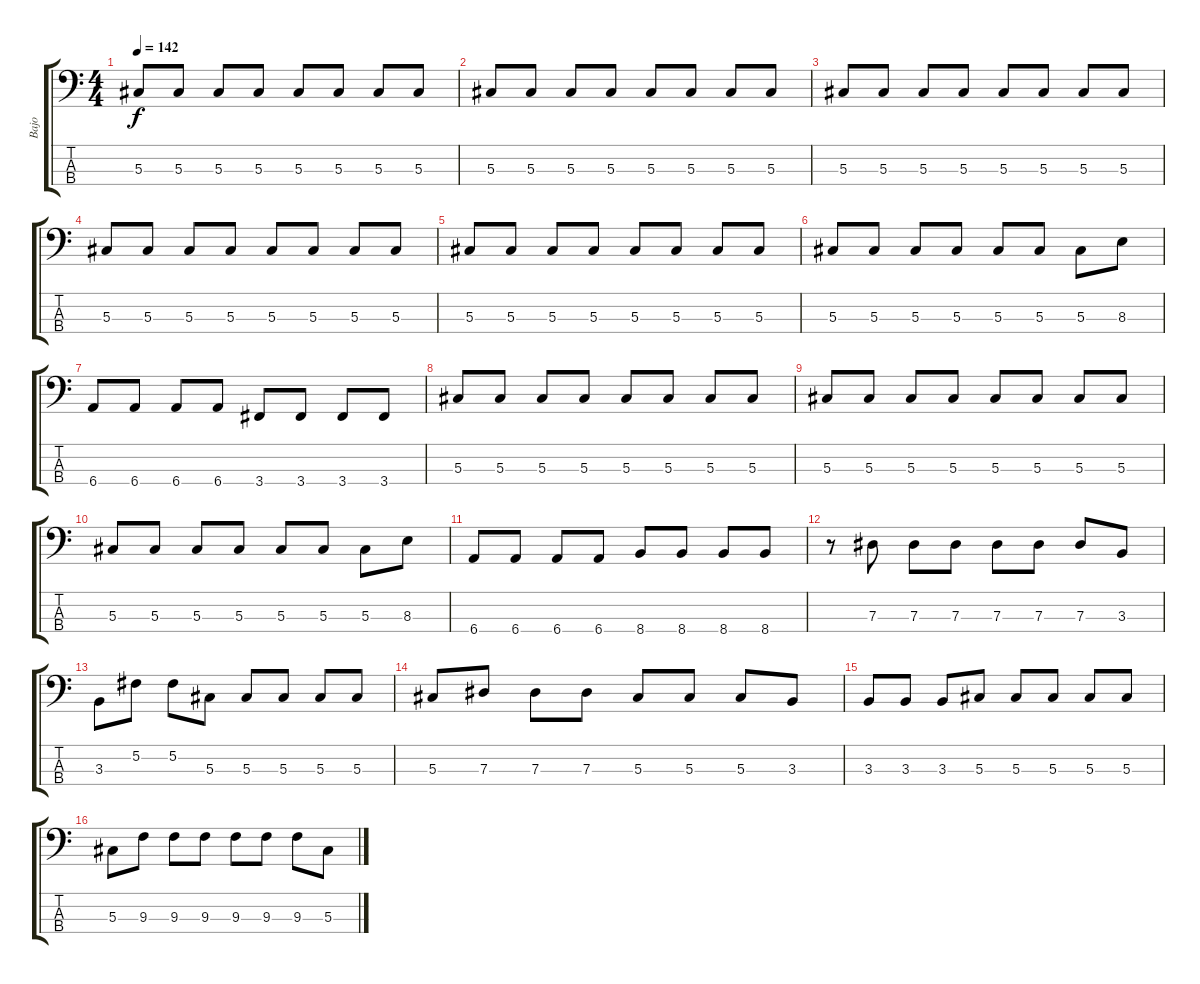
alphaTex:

\track ("Bajo" "Bajo") {instrument electricbassfinger}
\staff {score tabs}
\tuning (Gb2 Db2 Ab1 Eb1) {hide}
\ts (4 4)
\tempo 142
\clef f4
\ks c
5.3.8{dy f} 5.3.8 5.3.8 5.3.8 5.3.8 5.3.8 5.3.8 5.3.8 |
5.3.8 5.3.8 5.3.8 5.3.8 5.3.8 5.3.8 5.3.8 5.3.8 |
5.3.8 5.3.8 5.3.8 5.3.8 5.3.8 5.3.8 5.3.8 5.3.8 |
5.3.8 5.3.8 5.3.8 5.3.8 5.3.8 5.3.8 5.3.8 5.3.8 |
5.3.8 5.3.8 5.3.8 5.3.8 5.3.8 5.3.8 5.3.8 5.3.8 |
5.3.8 5.3.8 5.3.8 5.3.8 5.3.8 5.3.8 5.3.8 8.3.8 |
6.4.8 6.4.8 6.4.8 6.4.8 3.4.8 3.4.8 3.4.8 3.4.8 |
5.3.8 5.3.8 5.3.8 5.3.8 5.3.8 5.3.8 5.3.8 5.3.8 |
5.3.8 5.3.8 5.3.8 5.3.8 5.3.8 5.3.8 5.3.8 5.3.8 |
5.3.8 5.3.8 5.3.8 5.3.8 5.3.8 5.3.8 5.3.8 8.3.8 |
6.4.8 6.4.8 6.4.8 6.4.8 8.4.8 8.4.8 8.4.8 8.4.8 |
r.8 7.3.8 7.3.8 7.3.8 7.3.8 7.3.8 7.3.8 3.3.8 |
3.3.8 5.2.8 5.2.8 5.3.8 5.3.8 5.3.8 5.3.8 5.3.8 |
5.3.8 7.3.8 7.3.8 7.3.8 5.3.8 5.3.8 5.3.8 3.3.8 |
3.3.8 3.3.8 3.3.8 5.3.8 5.3.8 5.3.8 5.3.8 5.3.8 |
5.3.8 9.3.8 9.3.8 9.3.8 9.3.8 9.3.8 9.3.8 5.3.8
